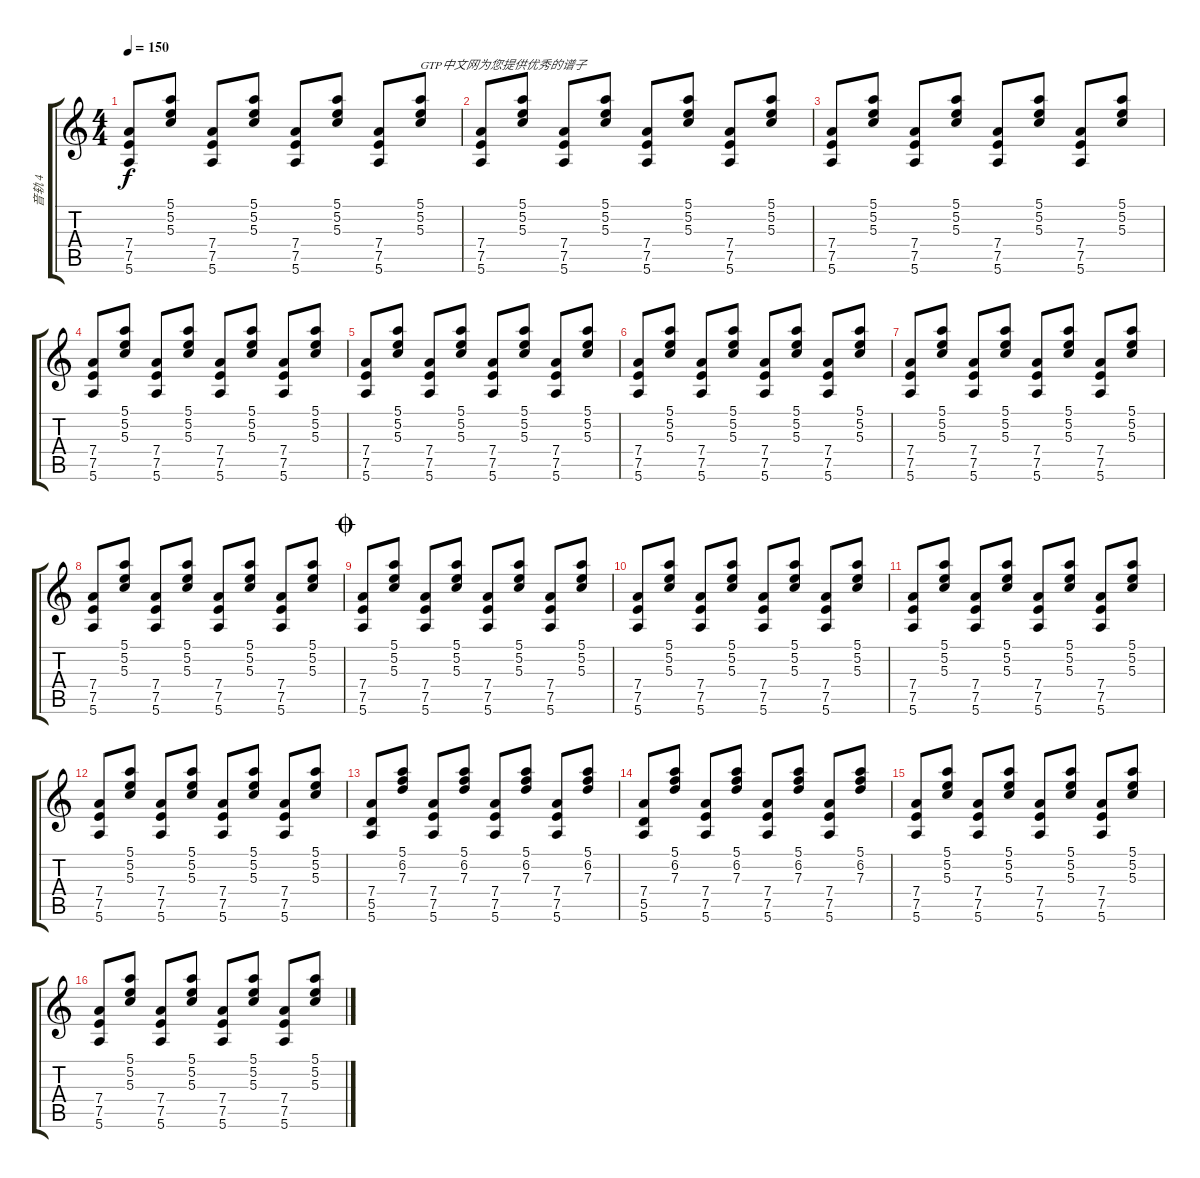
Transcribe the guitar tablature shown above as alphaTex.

\track ("音轨 4" "音轨 4") {instrument electricguitarclean}
\staff {score tabs}
\tuning (E4 B3 G3 D3 A2 E2) {hide}
\ts (4 4)
\tempo 150
\clef g2
\ks c
(7.4 7.5 5.6).8{dy f} (5.1 5.2 5.3).8 (7.4 7.5 5.6).8 (5.1 5.2 5.3).8 (7.4 7.5 5.6).8 (5.1 5.2 5.3).8 (7.4 7.5 5.6).8 (5.1 5.2 5.3).8{txt "GTP中文网为您提供优秀的谱子"} |
(7.4 7.5 5.6).8 (5.1 5.2 5.3).8 (7.4 7.5 5.6).8 (5.1 5.2 5.3).8 (7.4 7.5 5.6).8 (5.1 5.2 5.3).8 (7.4 7.5 5.6).8 (5.1 5.2 5.3).8 |
(7.4 7.5 5.6).8 (5.1 5.2 5.3).8 (7.4 7.5 5.6).8 (5.1 5.2 5.3).8 (7.4 7.5 5.6).8 (5.1 5.2 5.3).8 (7.4 7.5 5.6).8 (5.1 5.2 5.3).8 |
(7.4 7.5 5.6).8 (5.1 5.2 5.3).8 (7.4 7.5 5.6).8 (5.1 5.2 5.3).8 (7.4 7.5 5.6).8 (5.1 5.2 5.3).8 (7.4 7.5 5.6).8 (5.1 5.2 5.3).8 |
(7.4 7.5 5.6).8 (5.1 5.2 5.3).8 (7.4 7.5 5.6).8 (5.1 5.2 5.3).8 (7.4 7.5 5.6).8 (5.1 5.2 5.3).8 (7.4 7.5 5.6).8 (5.1 5.2 5.3).8 |
(7.4 7.5 5.6).8 (5.1 5.2 5.3).8 (7.4 7.5 5.6).8 (5.1 5.2 5.3).8 (7.4 7.5 5.6).8 (5.1 5.2 5.3).8 (7.4 7.5 5.6).8 (5.1 5.2 5.3).8 |
(7.4 7.5 5.6).8 (5.1 5.2 5.3).8 (7.4 7.5 5.6).8 (5.1 5.2 5.3).8 (7.4 7.5 5.6).8 (5.1 5.2 5.3).8 (7.4 7.5 5.6).8 (5.1 5.2 5.3).8 |
(7.4 7.5 5.6).8 (5.1 5.2 5.3).8 (7.4 7.5 5.6).8 (5.1 5.2 5.3).8 (7.4 7.5 5.6).8 (5.1 5.2 5.3).8 (7.4 7.5 5.6).8 (5.1 5.2 5.3).8 |
\jump coda
(7.4 7.5 5.6).8 (5.1 5.2 5.3).8 (7.4 7.5 5.6).8 (5.1 5.2 5.3).8 (7.4 7.5 5.6).8 (5.1 5.2 5.3).8 (7.4 7.5 5.6).8 (5.1 5.2 5.3).8 |
(7.4 7.5 5.6).8 (5.1 5.2 5.3).8 (7.4 7.5 5.6).8 (5.1 5.2 5.3).8 (7.4 7.5 5.6).8 (5.1 5.2 5.3).8 (7.4 7.5 5.6).8 (5.1 5.2 5.3).8 |
(7.4 7.5 5.6).8 (5.1 5.2 5.3).8 (7.4 7.5 5.6).8 (5.1 5.2 5.3).8 (7.4 7.5 5.6).8 (5.1 5.2 5.3).8 (7.4 7.5 5.6).8 (5.1 5.2 5.3).8 |
(7.4 7.5 5.6).8 (5.1 5.2 5.3).8 (7.4 7.5 5.6).8 (5.1 5.2 5.3).8 (7.4 7.5 5.6).8 (5.1 5.2 5.3).8 (7.4 7.5 5.6).8 (5.1 5.2 5.3).8 |
(7.4 5.5 5.6).8 (5.1 6.2 7.3).8 (7.4 7.5 5.6).8 (5.1 6.2 7.3).8 (7.4 7.5 5.6).8 (5.1 6.2 7.3).8 (7.4 7.5 5.6).8 (5.1 6.2 7.3).8 |
(7.4 5.5 5.6).8 (5.1 6.2 7.3).8 (7.4 7.5 5.6).8 (5.1 6.2 7.3).8 (7.4 7.5 5.6).8 (5.1 6.2 7.3).8 (7.4 7.5 5.6).8 (5.1 6.2 7.3).8 |
(7.4 7.5 5.6).8 (5.1 5.2 5.3).8 (7.4 7.5 5.6).8 (5.1 5.2 5.3).8 (7.4 7.5 5.6).8 (5.1 5.2 5.3).8 (7.4 7.5 5.6).8 (5.1 5.2 5.3).8 |
(7.4 7.5 5.6).8 (5.1 5.2 5.3).8 (7.4 7.5 5.6).8 (5.1 5.2 5.3).8 (7.4 7.5 5.6).8 (5.1 5.2 5.3).8 (7.4 7.5 5.6).8 (5.1 5.2 5.3).8
